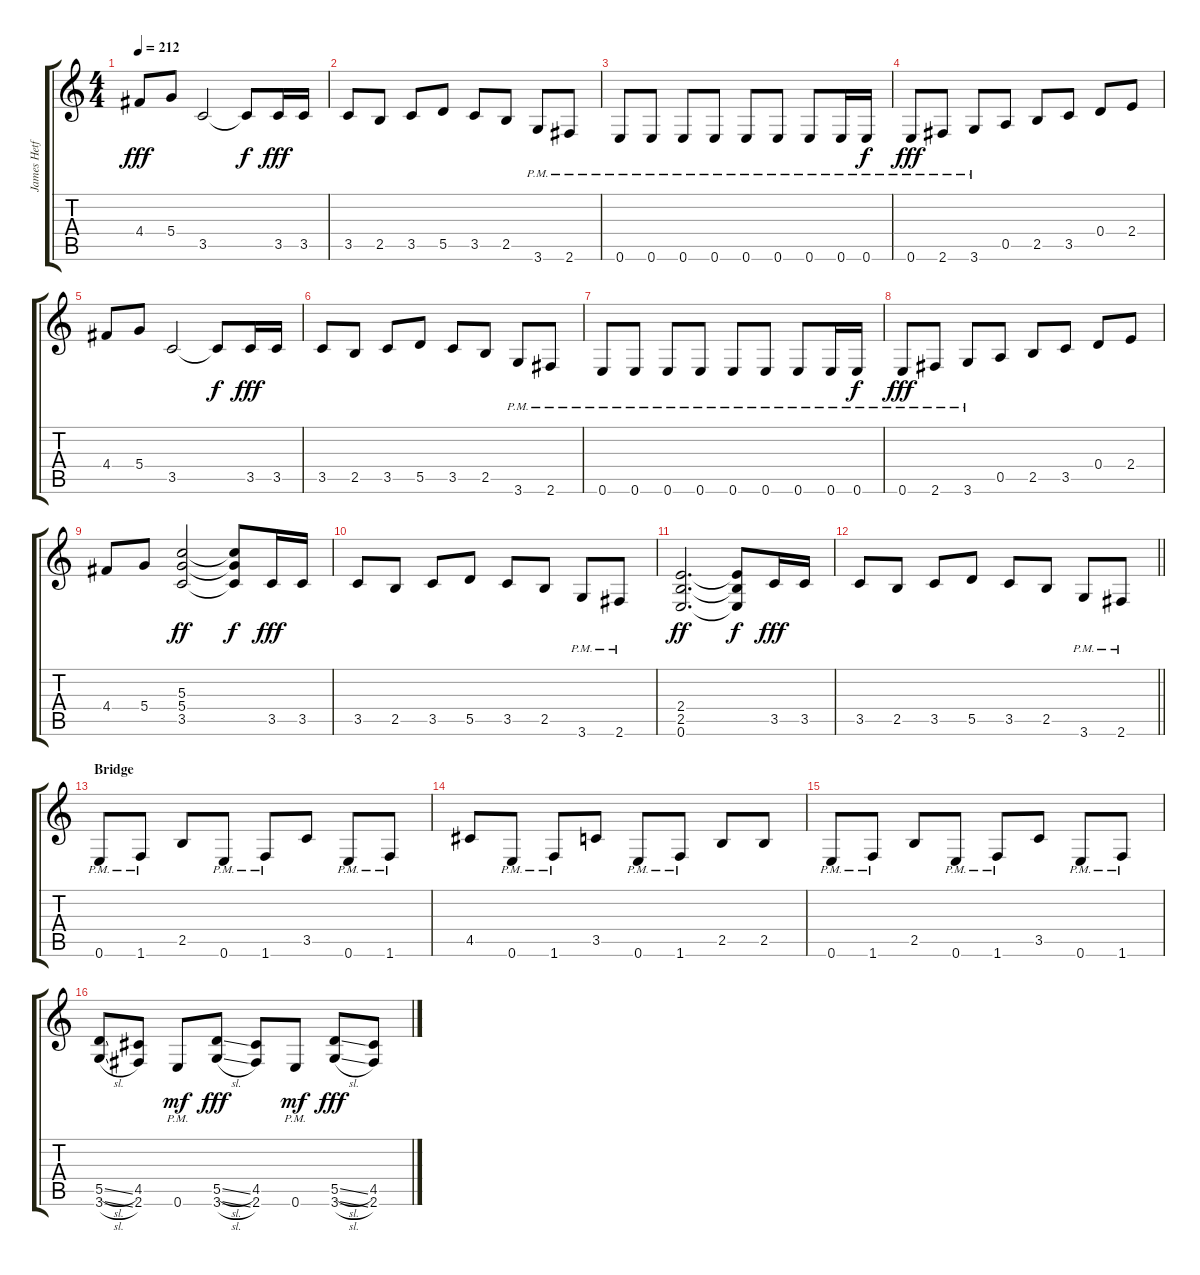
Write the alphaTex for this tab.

\track ("James Hetfield" "James Hetf") {instrument distortionguitar}
\staff {score tabs}
\tuning (E4 B3 G3 D3 A2 E2) {hide}
\ts (4 4)
\tempo 212
\clef g2
\ks c
4.4.8{dy fff} 5.4.8 3.5.2 3.5{t}.8{dy f} 3.5.16{dy fff} 3.5.16 |
3.5.8 2.5.8 3.5.8 5.5.8 3.5.8 2.5.8 3.6{pm}.8 2.6{pm}.8 |
0.6{pm}.8 0.6{pm}.8 0.6{pm}.8 0.6{pm}.8 0.6{pm}.8 0.6{pm}.8 0.6{pm}.8 0.6{pm}.16 0.6{pm}.16{dy f} |
0.6{pm}.8{dy fff} 2.6{pm}.8 3.6{pm}.8 0.5.8 2.5.8 3.5.8 0.4.8 2.4.8 |
4.4.8 5.4.8 3.5.2 3.5{t}.8{dy f} 3.5.16{dy fff} 3.5.16 |
3.5.8 2.5.8 3.5.8 5.5.8 3.5.8 2.5.8 3.6{pm}.8 2.6{pm}.8 |
0.6{pm}.8 0.6{pm}.8 0.6{pm}.8 0.6{pm}.8 0.6{pm}.8 0.6{pm}.8 0.6{pm}.8 0.6{pm}.16 0.6{pm}.16{dy f} |
0.6{pm}.8{dy fff} 2.6{pm}.8 3.6{pm}.8 0.5.8 2.5.8 3.5.8 0.4.8 2.4.8 |
4.4.8 5.4.8 (5.3 5.4 3.5).2{dy ff} (5.3{t} 5.4{t} 3.5{t}).8{dy f} 3.5.16{dy fff} 3.5.16 |
3.5.8 2.5.8 3.5.8 5.5.8 3.5.8 2.5.8 3.6{pm}.8 2.6{pm}.8 |
(2.4 2.5 0.6).2{d dy ff} (2.4{t} 2.5{t} 0.6{t}).8{dy f} 3.5.16{dy fff} 3.5.16 |
\barLineRight lightlight
3.5.8 2.5.8 3.5.8 5.5.8 3.5.8 2.5.8 3.6{pm}.8 2.6{pm}.8 |
\section ("" "Bridge")
0.6{pm}.8 1.6{pm}.8 2.5.8 0.6{pm}.8 1.6{pm}.8 3.5.8 0.6{pm}.8 1.6{pm}.8 |
4.5.8 0.6{pm}.8 1.6{pm}.8 3.5.8 0.6{pm}.8 1.6{pm}.8 2.5.8 2.5.8 |
0.6{pm}.8 1.6{pm}.8 2.5.8 0.6{pm}.8 1.6{pm}.8 3.5.8 0.6{pm}.8 1.6{pm}.8 |
(5.5{sl} 3.6{sl}).8 (4.5 2.6).8 0.6{pm}.8{dy mf} (5.5{sl} 3.6{sl}).8{dy fff} (4.5 2.6).8 0.6{pm}.8{dy mf} (5.5{sl} 3.6{sl}).8{dy fff} (4.5 2.6).8
